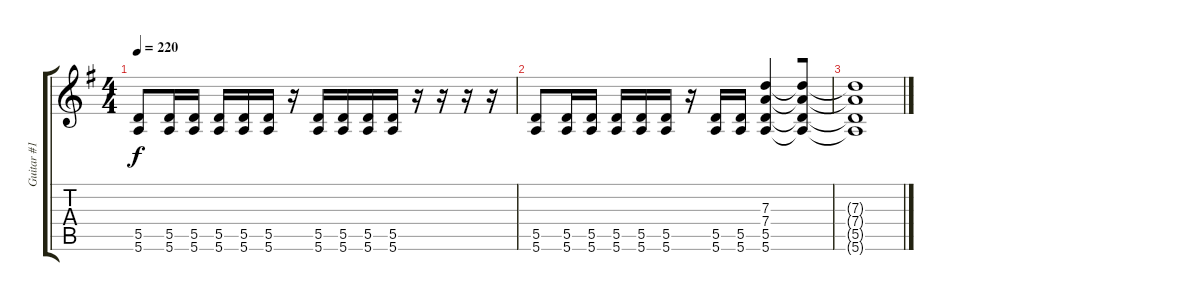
\track ("Guitar #1" "Guitar #1") {instrument distortionguitar}
\staff {score tabs}
\tuning (E4 B3 G3 D3 A2 E2) {hide}
\ts (4 4)
\tempo 220
\clef g2
\ks eminor
(5.5 5.6).8{dy f} (5.5 5.6).16 (5.5 5.6).16 (5.5 5.6).16 (5.5 5.6).16 (5.5 5.6).16 r.16 (5.5 5.6).16{beam merge} (5.5 5.6).16 (5.5 5.6).16 (5.5 5.6).16{beam merge} r.16 r.16{beam merge} r.16 r.16 |
(5.5 5.6).8 (5.5 5.6).16 (5.5 5.6).16 (5.5 5.6).16 (5.5 5.6).16 (5.5 5.6).16 r.16 (5.5 5.6).16{beam merge} (5.5 5.6).16 (7.3 7.4 5.5 5.6).4{beam merge} (7.3{t} 7.4{t} 5.5{t} 5.6{t}).8 |
(7.3{t} 7.4{t} 5.5{t} 5.6{t}).1
